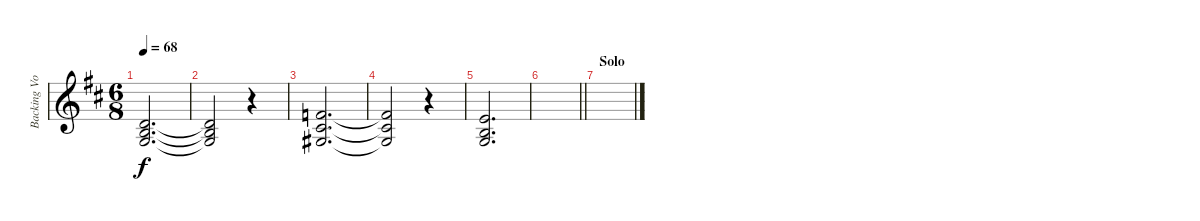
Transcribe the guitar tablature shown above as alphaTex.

\track ("Backing Vocals" "Backing Vo") {instrument choiraahs}
\staff {score}
\tuning (E4 B3 G3 D3 A2 E2) {hide}
\ts (6 8)
\tempo 68
\clef g2
\ks d
(0.2 0.3 12.4).2{d dy f} |
(0.2{t} 0.3{t} 12.4{t}).2 r.4 |
(1.1 2.2 1.3).2{d} |
(1.1{t} 2.2{t} 1.3{t}).2 r.4 |
(0.1 0.2 0.3).2{d} |
\barLineRight lightlight
|
\section ("" "Solo")
